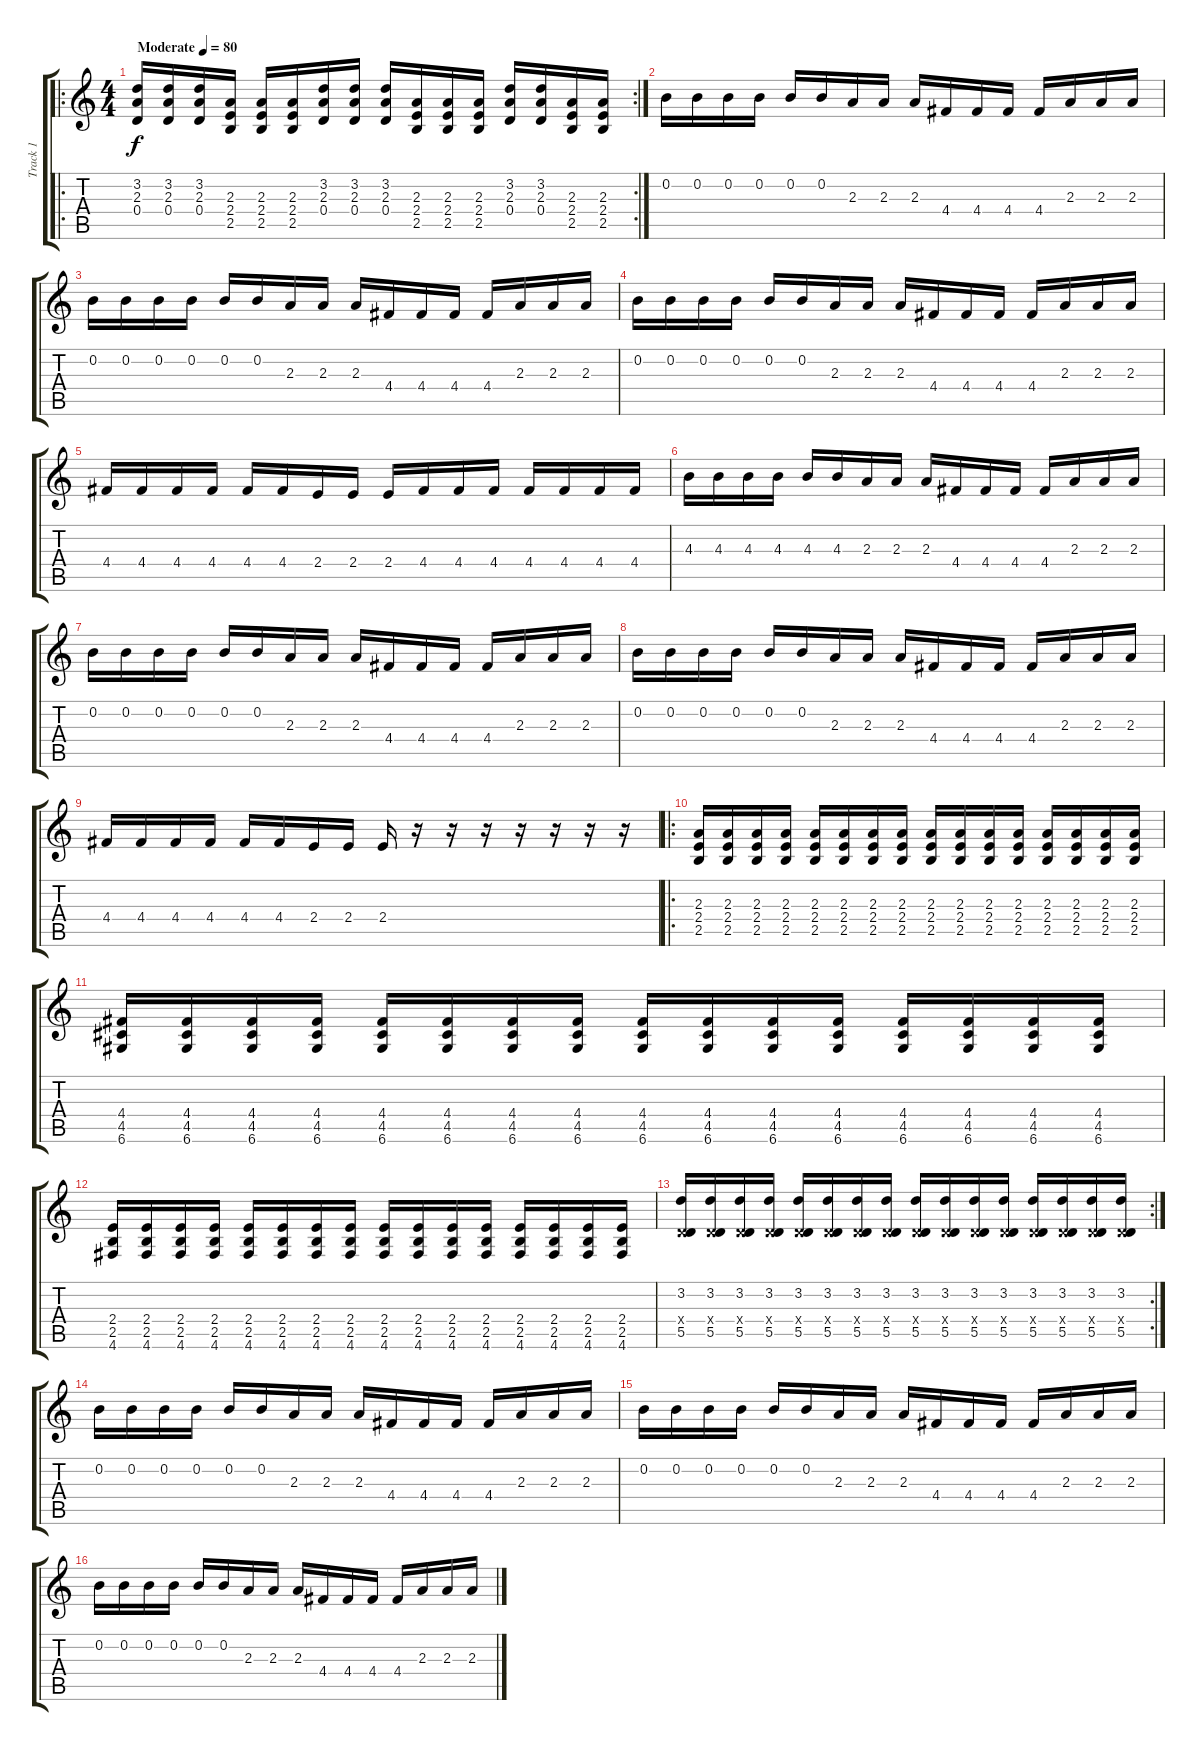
\track ("Track 1" "Track 1") {instrument distortionguitar}
\staff {score tabs}
\tuning (E4 B3 G3 D3 A2 D2) {hide}
\ro
\rc 2
\ts (4 4)
\tempo (80 "Moderate")
\clef g2
\ks c
(3.2 2.3 0.4).16{dy f instrument distortionguitar} (3.2 2.3 0.4).16 (3.2 2.3 0.4).16 (2.3 2.4 2.5).16 (2.3 2.4 2.5).16 (2.3 2.4 2.5).16 (3.2 2.3 0.4).16 (3.2 2.3 0.4).16 (3.2 2.3 0.4).16 (2.3 2.4 2.5).16 (2.3 2.4 2.5).16 (2.3 2.4 2.5).16 (3.2 2.3 0.4).16 (3.2 2.3 0.4).16 (2.3 2.4 2.5).16 (2.3 2.4 2.5).16 |
0.2.16 0.2.16 0.2.16 0.2.16 0.2.16 0.2.16 2.3.16 2.3.16 2.3.16 4.4.16 4.4.16 4.4.16 4.4.16 2.3.16 2.3.16 2.3.16 |
0.2.16 0.2.16 0.2.16 0.2.16 0.2.16 0.2.16 2.3.16 2.3.16 2.3.16 4.4.16 4.4.16 4.4.16 4.4.16 2.3.16 2.3.16 2.3.16 |
0.2.16 0.2.16 0.2.16 0.2.16 0.2.16 0.2.16 2.3.16 2.3.16 2.3.16 4.4.16 4.4.16 4.4.16 4.4.16 2.3.16 2.3.16 2.3.16 |
4.4.16 4.4.16 4.4.16 4.4.16 4.4.16 4.4.16 2.4.16 2.4.16 2.4.16 4.4.16 4.4.16 4.4.16 4.4.16 4.4.16 4.4.16 4.4.16 |
4.3.16 4.3.16 4.3.16 4.3.16 4.3.16 4.3.16 2.3.16 2.3.16 2.3.16 4.4.16 4.4.16 4.4.16 4.4.16 2.3.16 2.3.16 2.3.16 |
0.2.16 0.2.16 0.2.16 0.2.16 0.2.16 0.2.16 2.3.16 2.3.16 2.3.16 4.4.16 4.4.16 4.4.16 4.4.16 2.3.16 2.3.16 2.3.16 |
0.2.16 0.2.16 0.2.16 0.2.16 0.2.16 0.2.16 2.3.16 2.3.16 2.3.16 4.4.16 4.4.16 4.4.16 4.4.16 2.3.16 2.3.16 2.3.16 |
4.4.16 4.4.16 4.4.16 4.4.16 4.4.16 4.4.16 2.4.16 2.4.16 2.4.16 r.16 r.16 r.16 r.16 r.16 r.16 r.16 |
\ro
(2.3 2.4 2.5).16 (2.3 2.4 2.5).16 (2.3 2.4 2.5).16 (2.3 2.4 2.5).16 (2.3 2.4 2.5).16 (2.3 2.4 2.5).16 (2.3 2.4 2.5).16 (2.3 2.4 2.5).16 (2.3 2.4 2.5).16 (2.3 2.4 2.5).16 (2.3 2.4 2.5).16 (2.3 2.4 2.5).16 (2.3 2.4 2.5).16 (2.3 2.4 2.5).16 (2.3 2.4 2.5).16 (2.3 2.4 2.5).16 |
(4.4 4.5 6.6).16 (4.4 4.5 6.6).16 (4.4 4.5 6.6).16 (4.4 4.5 6.6).16 (4.4 4.5 6.6).16 (4.4 4.5 6.6).16 (4.4 4.5 6.6).16 (4.4 4.5 6.6).16 (4.4 4.5 6.6).16 (4.4 4.5 6.6).16 (4.4 4.5 6.6).16 (4.4 4.5 6.6).16 (4.4 4.5 6.6).16 (4.4 4.5 6.6).16 (4.4 4.5 6.6).16 (4.4 4.5 6.6).16 |
(2.4 2.5 4.6).16 (2.4 2.5 4.6).16 (2.4 2.5 4.6).16 (2.4 2.5 4.6).16 (2.4 2.5 4.6).16 (2.4 2.5 4.6).16 (2.4 2.5 4.6).16 (2.4 2.5 4.6).16 (2.4 2.5 4.6).16 (2.4 2.5 4.6).16 (2.4 2.5 4.6).16 (2.4 2.5 4.6).16 (2.4 2.5 4.6).16 (2.4 2.5 4.6).16 (2.4 2.5 4.6).16 (2.4 2.5 4.6).16 |
\rc 2
(3.2 0.4{x} 5.5).16 (3.2 0.4{x} 5.5).16 (3.2 0.4{x} 5.5).16 (3.2 0.4{x} 5.5).16 (3.2 0.4{x} 5.5).16 (3.2 0.4{x} 5.5).16 (3.2 0.4{x} 5.5).16 (3.2 0.4{x} 5.5).16 (3.2 0.4{x} 5.5).16 (3.2 0.4{x} 5.5).16 (3.2 0.4{x} 5.5).16 (3.2 0.4{x} 5.5).16 (3.2 0.4{x} 5.5).16 (3.2 0.4{x} 5.5).16 (3.2 0.4{x} 5.5).16 (3.2 0.4{x} 5.5).16 |
0.2.16 0.2.16 0.2.16 0.2.16 0.2.16 0.2.16 2.3.16 2.3.16 2.3.16 4.4.16 4.4.16 4.4.16 4.4.16 2.3.16 2.3.16 2.3.16 |
0.2.16 0.2.16 0.2.16 0.2.16 0.2.16 0.2.16 2.3.16 2.3.16 2.3.16 4.4.16 4.4.16 4.4.16 4.4.16 2.3.16 2.3.16 2.3.16 |
0.2.16 0.2.16 0.2.16 0.2.16 0.2.16 0.2.16 2.3.16 2.3.16 2.3.16 4.4.16 4.4.16 4.4.16 4.4.16 2.3.16 2.3.16 2.3.16
